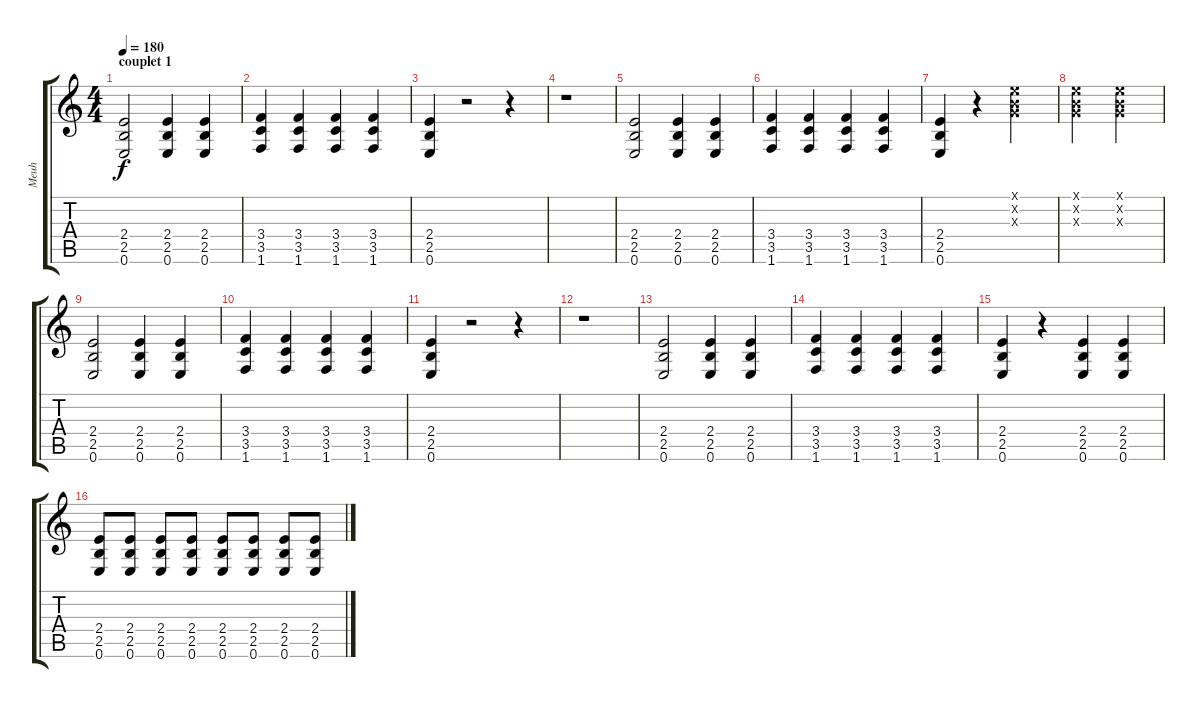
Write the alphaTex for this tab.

\track ("Meuh" "Meuh") {instrument distortionguitar}
\staff {score tabs}
\tuning (E4 B3 G3 D3 A2 E2) {hide}
\ts (4 4)
\section ("" "couplet 1")
\tempo 180
\clef g2
\ks c
(2.4 2.5 0.6).2{dy f instrument distortionguitar} (2.4 2.5 0.6).4 (2.4 2.5 0.6).4 |
(3.4 3.5 1.6).4 (3.4 3.5 1.6).4 (3.4 3.5 1.6).4 (3.4 3.5 1.6).4 |
(2.4 2.5 0.6).4 r.2 r.4 |
r.1 |
(2.4 2.5 0.6).2 (2.4 2.5 0.6).4 (2.4 2.5 0.6).4 |
(3.4 3.5 1.6).4 (3.4 3.5 1.6).4 (3.4 3.5 1.6).4 (3.4 3.5 1.6).4 |
(2.4 2.5 0.6).4 r.4 (0.1{x} 0.2{x} 0.3{x}).2 |
(0.1{x} 0.2{x} 0.3{x}).2 (0.1{x} 0.2{x} 0.3{x}).2 |
(2.4 2.5 0.6).2 (2.4 2.5 0.6).4 (2.4 2.5 0.6).4 |
(3.4 3.5 1.6).4 (3.4 3.5 1.6).4 (3.4 3.5 1.6).4 (3.4 3.5 1.6).4 |
(2.4 2.5 0.6).4 r.2 r.4 |
r.1 |
(2.4 2.5 0.6).2 (2.4 2.5 0.6).4 (2.4 2.5 0.6).4 |
(3.4 3.5 1.6).4 (3.4 3.5 1.6).4 (3.4 3.5 1.6).4 (3.4 3.5 1.6).4 |
(2.4 2.5 0.6).4 r.4 (2.4 2.5 0.6).4{instrument guitarfretnoise} (2.4 2.5 0.6).4{instrument guitarfretnoise} |
(2.4 2.5 0.6).8{instrument guitarfretnoise} (2.4 2.5 0.6).8{instrument guitarfretnoise} (2.4 2.5 0.6).8{instrument guitarfretnoise} (2.4 2.5 0.6).8{instrument guitarfretnoise} (2.4 2.5 0.6).8{instrument guitarfretnoise} (2.4 2.5 0.6).8{instrument guitarfretnoise} (2.4 2.5 0.6).8{instrument guitarfretnoise} (2.4 2.5 0.6).8{instrument guitarfretnoise}
